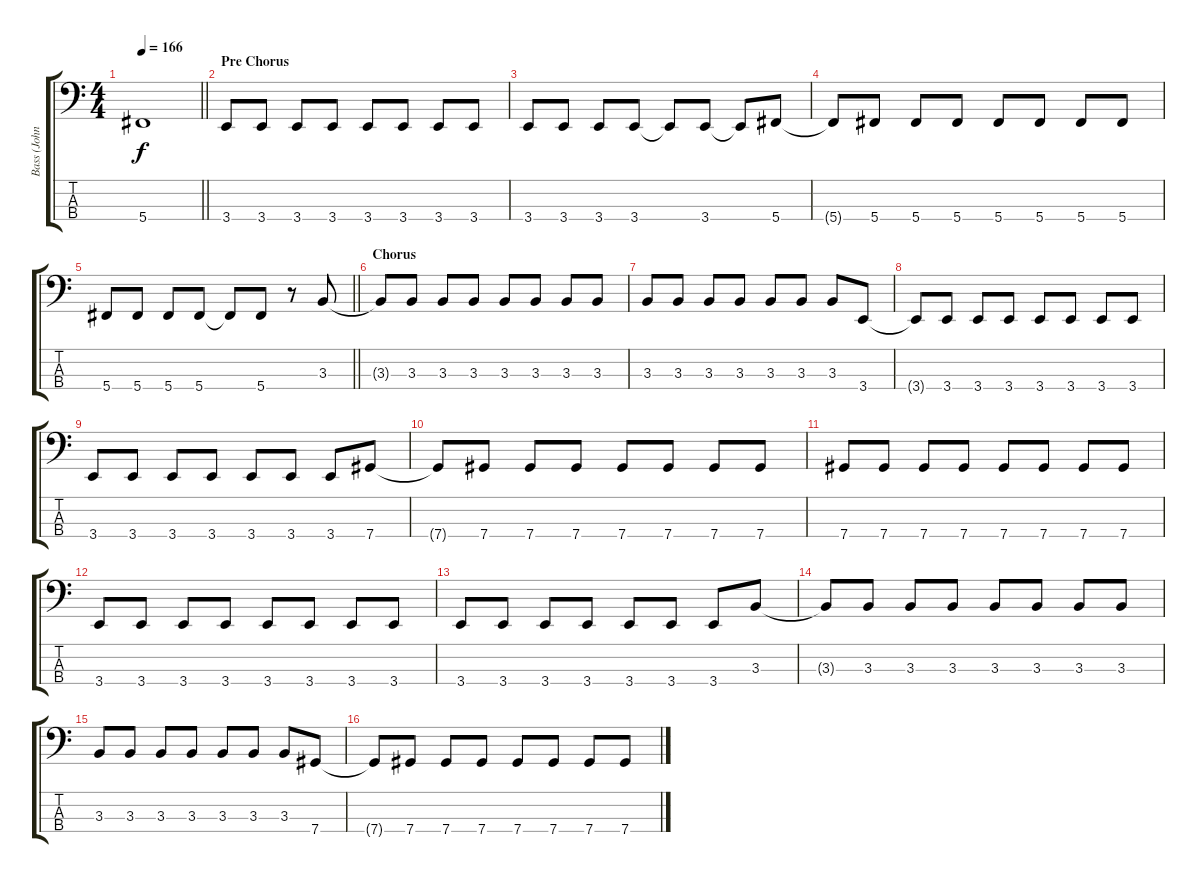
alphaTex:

\track ("Bass (John)" "Bass (John") {instrument electricbassfinger}
\staff {score tabs}
\tuning (Gb2 Db2 Ab1 Db1) {hide}
\ts (4 4)
\tempo 166
\clef f4
\barLineRight lightlight
\ks c
5.4.1{dy f} |
\section ("" "Pre Chorus")
3.4.8 3.4.8 3.4.8 3.4.8 3.4.8 3.4.8 3.4.8 3.4.8 |
3.4.8 3.4.8 3.4.8 3.4.8 3.4{t}.8 3.4.8 3.4{t}.8 5.4.8 |
5.4{t}.8 5.4.8 5.4.8 5.4.8 5.4.8 5.4.8 5.4.8 5.4.8 |
\barLineRight lightlight
5.4.8 5.4.8 5.4.8 5.4.8 5.4{t}.8 5.4.8 r.8 3.3.8 |
\section ("" "Chorus")
3.3{t}.8 3.3.8 3.3.8 3.3.8 3.3.8 3.3.8 3.3.8 3.3.8 |
3.3.8 3.3.8 3.3.8 3.3.8 3.3.8 3.3.8 3.3.8 3.4.8 |
3.4{t}.8 3.4.8 3.4.8 3.4.8 3.4.8 3.4.8 3.4.8 3.4.8 |
3.4.8 3.4.8 3.4.8 3.4.8 3.4.8 3.4.8 3.4.8 7.4.8 |
7.4{t}.8 7.4.8 7.4.8 7.4.8 7.4.8 7.4.8 7.4.8 7.4.8 |
7.4.8 7.4.8 7.4.8 7.4.8 7.4.8 7.4.8 7.4.8 7.4.8 |
3.4.8 3.4.8 3.4.8 3.4.8 3.4.8 3.4.8 3.4.8 3.4.8 |
3.4.8 3.4.8 3.4.8 3.4.8 3.4.8 3.4.8 3.4.8 3.3.8 |
3.3{t}.8 3.3.8 3.3.8 3.3.8 3.3.8 3.3.8 3.3.8 3.3.8 |
3.3.8 3.3.8 3.3.8 3.3.8 3.3.8 3.3.8 3.3.8 7.4.8 |
7.4{t}.8 7.4.8 7.4.8 7.4.8 7.4.8 7.4.8 7.4.8 7.4.8
